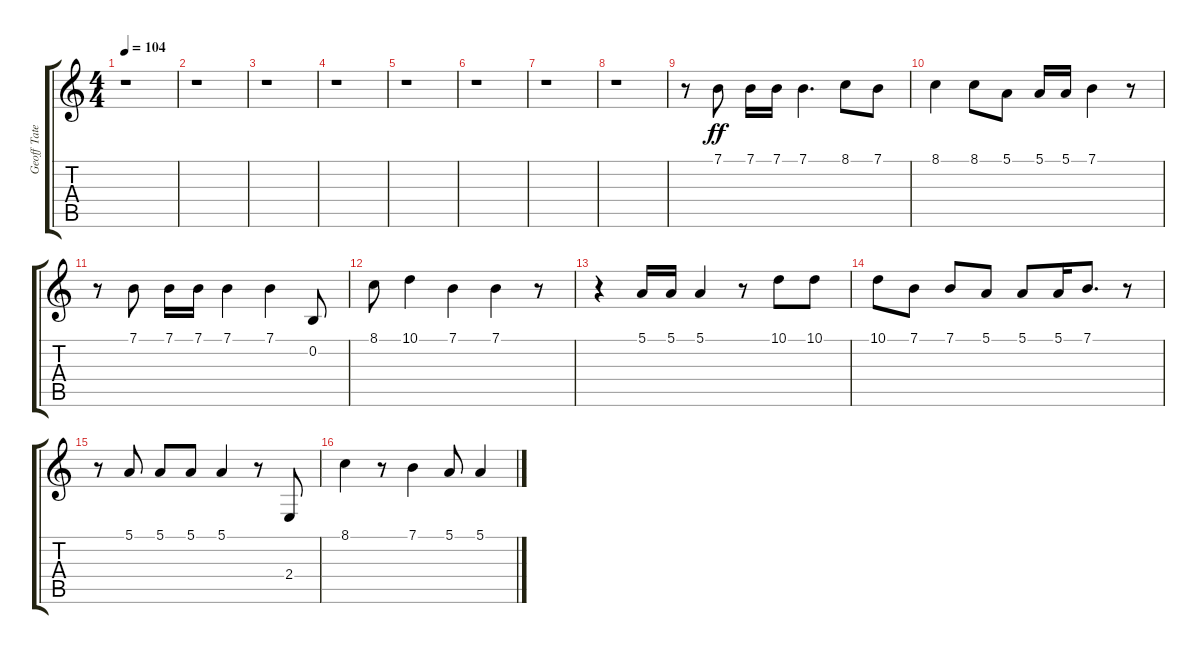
\track ("Geoff Tate" "Geoff Tate") {instrument lead8bassandlead}
\staff {score tabs}
\tuning (E4 B3 G3 D3 A2 E2) {hide}
\ts (4 4)
\tempo 104
\clef g2
\ks c
r.1{dy f} |
r.1 |
r.1 |
r.1 |
r.1 |
r.1 |
r.1 |
r.1 |
r.8 7.1.8{dy ff} 7.1.16 7.1.16 7.1.4{d} 8.1.8 7.1.8 |
8.1.4 8.1.8 5.1.8 5.1.16 5.1.16 7.1.4 r.8 |
r.8 7.1.8 7.1.16 7.1.16 7.1.4 7.1.4 0.2.8 |
8.1.8 10.1.4 7.1.4 7.1.4 r.8 |
r.4 5.1.16 5.1.16 5.1.4 r.8 10.1.8 10.1.8 |
10.1.8 7.1.8 7.1.8 5.1.8 5.1.8 5.1.16 7.1.8{d} r.8 |
r.8 5.1.8 5.1.8 5.1.8 5.1.4 r.8 2.4.8 |
8.1.4 r.8 7.1.4 5.1.8 5.1.4
